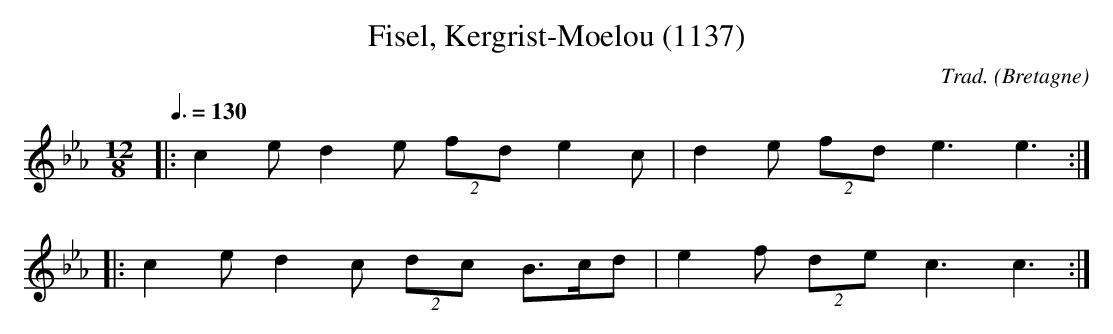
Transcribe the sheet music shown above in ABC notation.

X:1
T:Fisel, Kergrist-Moelou (1137)
C:Trad.
O:Bretagne
M:12/8
L:1/8
Q:3/8=130
K:Eb
|: c2e d2e (2fd e2c | d2e (2fd e3 e3 ::
c2e d2c (2dc B>cd | e2f (2de c3 c3 :|
